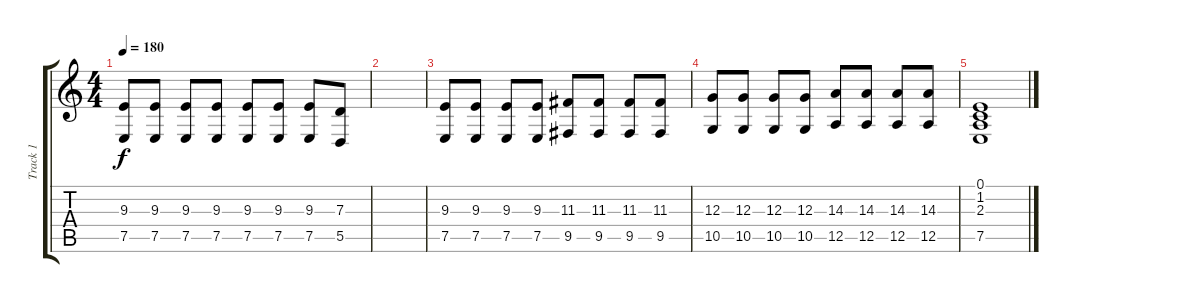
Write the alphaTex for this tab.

\track ("Track 1" "Track 1") {instrument vibraphone}
\staff {score tabs}
\tuning (E4 B3 G3 D3 A2 E2) {hide}
\ts (4 4)
\tempo 180
\clef g2
\ks c
(9.3 7.5).8{dy f} (9.3 7.5).8 (9.3 7.5).8 (9.3 7.5).8 (9.3 7.5).8 (9.3 7.5).8 (9.3 7.5).8 (7.3 5.5).8 |
|
(9.3 7.5).8 (9.3 7.5).8 (9.3 7.5).8 (9.3 7.5).8 (11.3 9.5).8 (11.3 9.5).8 (11.3 9.5).8 (11.3 9.5).8 |
(12.3 10.5).8 (12.3 10.5).8 (12.3 10.5).8 (12.3 10.5).8 (14.3 12.5).8 (14.3 12.5).8 (14.3 12.5).8 (14.3 12.5).8 |
(0.1 1.2 2.3 7.5).1{instrument vibraphone}
